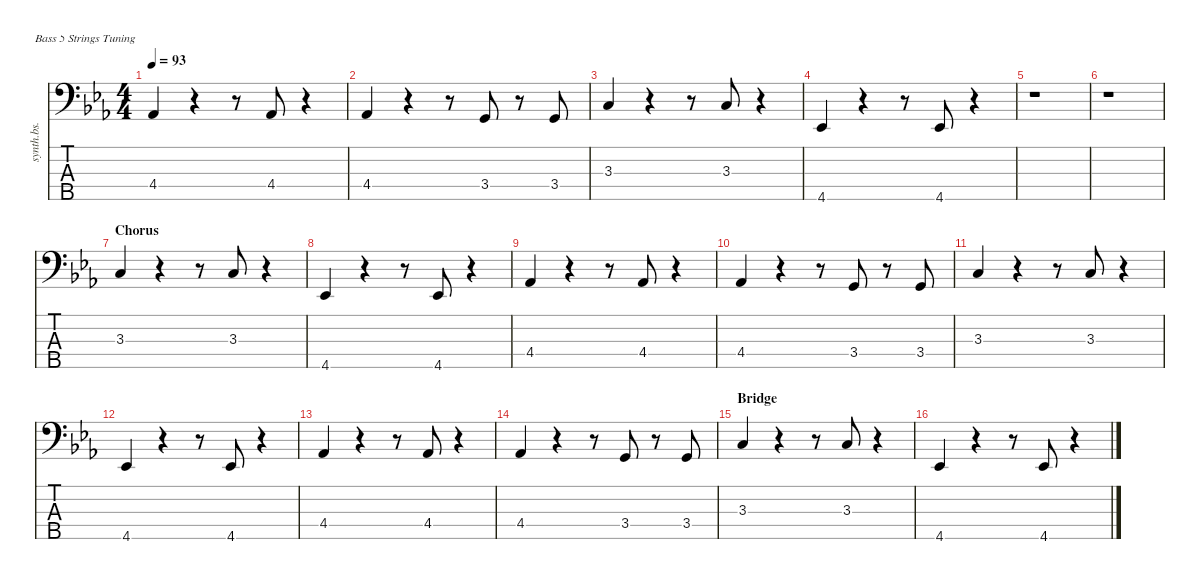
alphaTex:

\defaultSystemsLayout 4
\hideDynamics
\bracketExtendMode nobrackets
\otherSystemsTrackNameOrientation horizontal
\track ("Synthesizer Bass" "synth.bs.") {instrument synthbass1}
\staff {score tabs}
\tuning (G2 D2 A1 E1 B0)
\ts (4 4)
\tempo 93
\clef f4
\ks cminor
4.4{acc b}.4{dy mf} r.4 r.8 4.4{acc b}.8 r.4 |
4.4{acc b}.4 r.4 r.8 3.4{acc forcenatural}.8 r.8 3.4{acc forcenatural}.8 |
3.3{acc forcenatural}.4 r.4 r.8 3.3{acc forcenatural}.8 r.4 |
4.5{acc b}.4 r.4 r.8 4.5{acc b}.8 r.4 |
r.1 |
r.1 |
\section ("" "Chorus")
3.3{acc forcenatural}.4 r.4 r.8 3.3{acc forcenatural}.8 r.4 |
4.5{acc b}.4 r.4 r.8 4.5{acc b}.8 r.4 |
4.4{acc b}.4 r.4 r.8 4.4{acc b}.8 r.4 |
4.4{acc b}.4 r.4 r.8 3.4{acc forcenatural}.8 r.8 3.4{acc forcenatural}.8 |
3.3{acc forcenatural}.4 r.4 r.8 3.3{acc forcenatural}.8 r.4 |
4.5{acc b}.4 r.4 r.8 4.5{acc b}.8 r.4 |
4.4{acc b}.4 r.4 r.8 4.4{acc b}.8 r.4 |
4.4{acc b}.4 r.4 r.8 3.4{acc forcenatural}.8 r.8 3.4{acc forcenatural}.8 |
\section ("" "Bridge")
3.3{acc forcenatural}.4 r.4 r.8 3.3{acc forcenatural}.8 r.4 |
4.5{acc b}.4 r.4 r.8 4.5{acc b}.8 r.4
